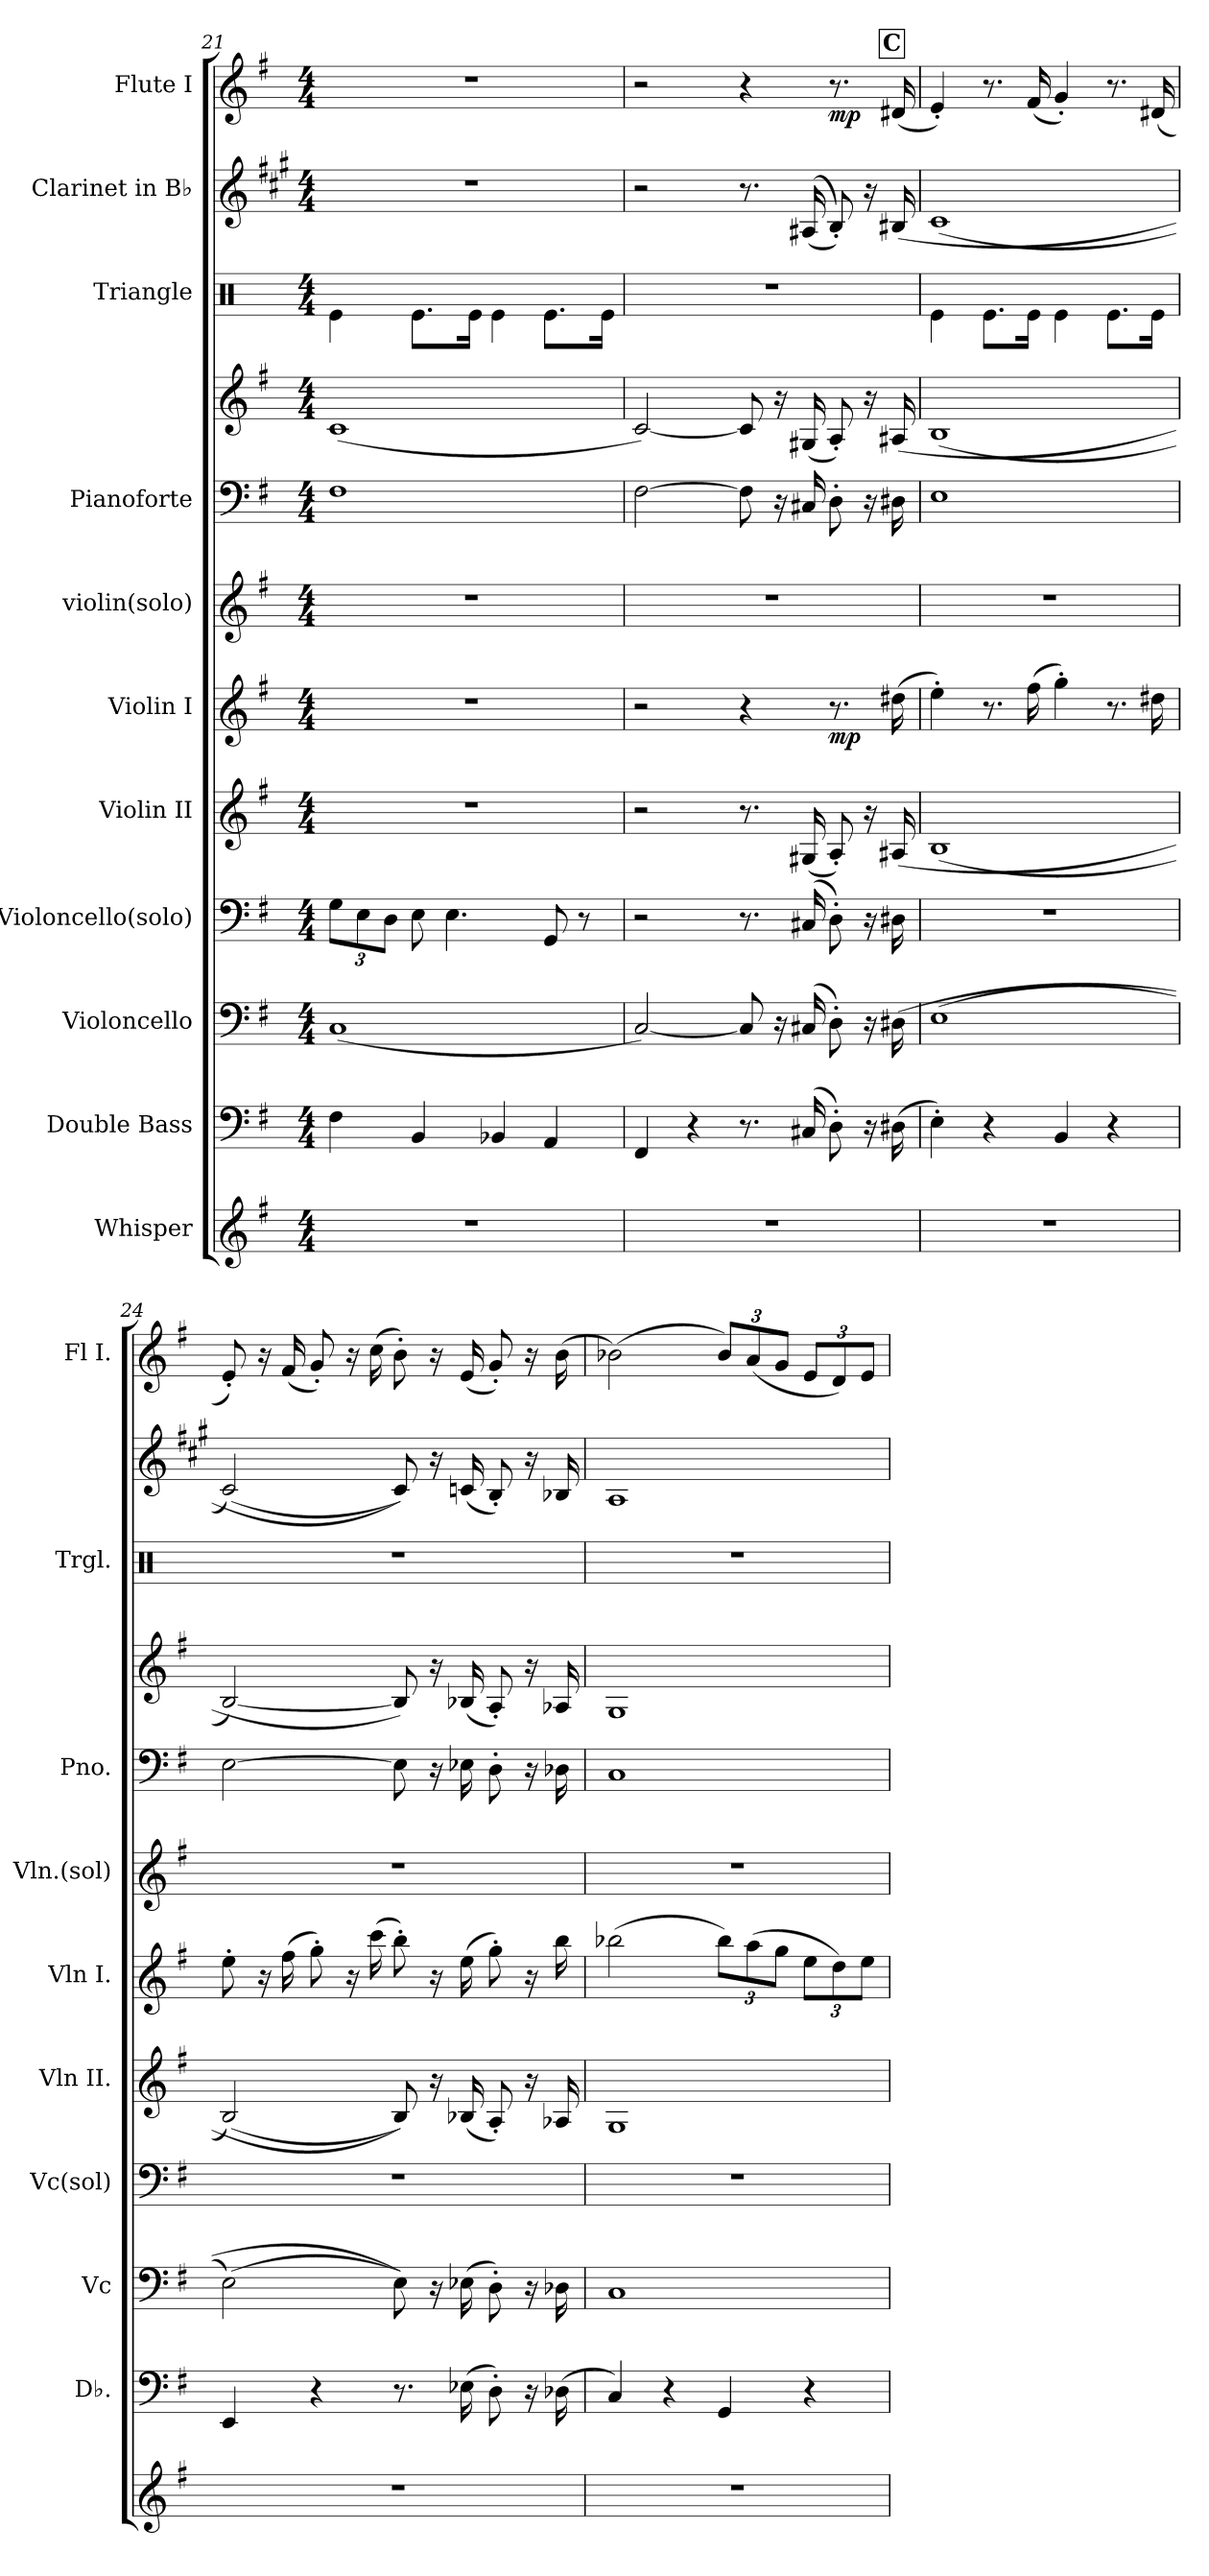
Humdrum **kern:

**kern	**kern	**kern	**kern	**kern	**kern	**dynam	**kern	**kern	**kern	**kern	**kern	**kern	**dynam
*part11	*part10	*part9	*part8	*part7	*part6	*part6	*part5	*part4	*part4	*part3	*part2	*part1	*part1
*staff12	*staff11	*staff10	*staff9	*staff8	*staff7	*staff7	*staff6	*staff5	*staff4	*staff3	*staff2	*staff1	*staff1
*I"Whisper	*I"Double Bass	*I"Violoncello	*I"Violoncello(solo)	*I"Violin II	*I"Violin I	*	*I"violin(solo)	*I"Pianoforte	*	*I"Triangle	*I"Clarinet in B♭	*I"Flute I	*
*	*I'Db.	*I'Vc	*I'Vc(sol)	*I'Vln II.	*I'Vln I.	*	*I'Vln.(sol)	*I'Pno.	*	*I'Trgl.	*	*I'Fl I.	*
*clefG2	*clefF4	*clefF4	*clefF4	*clefG2	*clefG2	*	*clefG2	*clefF4	*clefG2	*clefX	*clefG2	*clefG2	*
*	*ITrd7c12	*	*	*	*	*	*	*	*	*	*ITrd1c2	*	*
*k[f#]	*k[f#]	*k[f#]	*k[f#]	*k[f#]	*k[f#]	*	*k[f#]	*k[f#]	*k[f#]	*k[]	*k[f#]	*k[f#]	*
*M4/4	*M4/4	*M4/4	*M4/4	*M4/4	*M4/4	*	*M4/4	*M4/4	*M4/4	*M4/4	*M4/4	*M4/4	*
*	*	*	*Xbrackettup	*	*	*	*	*	*	*	*	*	*
=21	=21	=21	=21	=21	=21	=21	=21	=21	=21	=21	=21	=21	=21
1r	4FF#\	(1C	12G\L	1r	1r	.	1r	1F#	(1c	4Re\	1r	1r	.
.	.	.	12E\	.	.	.	.	.	.	.	.	.	.
.	.	.	12D\J	.	.	.	.	.	.	.	.	.	.
.	4BBB/	.	8E\	.	.	.	.	.	.	8.Re\L	.	.	.
.	.	.	4.E\	.	.	.	.	.	.	.	.	.	.
.	.	.	.	.	.	.	.	.	.	16Re\Jk	.	.	.
.	4BBB-X/	.	.	.	.	.	.	.	.	4Re\	.	.	.
.	4AAA/	.	8GG/	.	.	.	.	.	.	8.Re\L	.	.	.
.	.	.	8r	.	.	.	.	.	.	.	.	.	.
.	.	.	.	.	.	.	.	.	.	16Re\Jk	.	.	.
!!LO:PB:g=z
!!LO:REH:place=s1:a:B:fs=14:t=C:qo=3.75
=22	=22	=22	=22	=22	=22	=22	=22	=22	=22	=22	=22	=22	=22
1r	4FFF#/	[2C/)	2r	2r	2r	.	1r	[2F#\	[2c/)	1r	2r	2r	.
.	4r	.	.	.	.	.	.	.	.	.	.	.	.
.	8.r	8C/]	8.r	8.r	4r	.	.	8F#\]	8c/]	.	8.r	4r	.
.	.	16r	.	.	.	.	.	16r	16r	.	.	.	.
.	(16CC#X/	(16C#X/	(16C#X/	(16G#X/	.	.	.	16C#X/	(16G#X/	.	((16G#X/	.	.
!	!	!	!	!	!	!LO:DY:b	!	!	!	!	!	!	!LO:DY:b
.	8DD'\)	8D'\)	8D'\)	8A'/)	8.r	mp	.	8D'\	8A'/)	.	8A'/))	8.r	mp
.	16r	16r	16r	16r	.	.	.	16r	16r	.	16r	.	.
.	(16DD#X\	(16D#X\	16D#X\	(16A#X/	(16dd#X\	.	.	16D#X\	(16A#X/	.	(16A#X/	(16d#X/	.
=23	=23	=23	=23	=23	=23	=23	=23	=23	=23	=23	=23	=23	=23
1r	4EE'\)	(1E	1r	(1B	4ee'\)	.	1r	1E	(1B	4Re\	(1B	4e'/)	.
.	4r	.	.	.	8.r	.	.	.	.	8.Re\L	.	8.r	.
.	.	.	.	.	(16ff#\	.	.	.	.	16Re\Jk	.	(16f#/	.
.	4BBB/	.	.	.	4gg'\)	.	.	.	.	4Re\	.	4g'/)	.
.	4r	.	.	.	8.r	.	.	.	.	8.Re\L	.	8.r	.
.	.	.	.	.	16dd#X\	.	.	.	.	16Re\Jk	.	(16d#X/	.
!!LO:PB:g=z
=24	=24	=24	=24	=24	=24	=24	=24	=24	=24	=24	=24	=24	=24
1r	4EEE/	(2E\)	1r	(2B/)	8ee'\	.	1r	[2E\	[2B/)	1r	(2B/)	8e'/)	.
.	.	.	.	.	16r	.	.	.	.	.	.	16r	.
.	.	.	.	.	(16ff#\	.	.	.	.	.	.	(16f#/	.
.	4r	.	.	.	8gg'\)	.	.	.	.	.	.	8g'/)	.
.	.	.	.	.	16r	.	.	.	.	.	.	16r	.
.	.	.	.	.	(16ccc\	.	.	.	.	.	.	(16cc\	.
.	8.r	8E\))	.	8B/))	8bb'\)	.	.	8E\]	8B/])	.	8B/))	8b'\)	.
.	.	16r	.	16r	16r	.	.	16r	16r	.	16r	16r	.
.	(16EE-X\	(16E-X\	.	(16B-X/	(16ee\	.	.	16E-X\	(16B-X/	.	(16B-X/	(16e/	.
.	8DD'\)	8D'\)	.	8A'/)	8gg'\)	.	.	8D'\	8A'/)	.	8A'/)	8g'/)	.
.	16r	16r	.	16r	16r	.	.	16r	16r	.	16r	16r	.
.	(16DD-X\	16D-X\	.	16A-X/	16bb\	.	.	16D-X\	16A-X/	.	16A-X/	(16b\	.
=25	=25	=25	=25	=25	=25	=25	=25	=25	=25	=25	=25	=25	=25
1r	4CC/)	1C	1r	1G	(2bb-X\	.	1r	1C	1G	1r	1G	(2b-X\)	.
.	4r	.	.	.	.	.	.	.	.	.	.	.	.
*	*	*	*	*	*Xbrackettup	*	*	*	*	*	*	*Xbrackettup	*
.	4GGG/	.	.	.	12bb-\L)	.	.	.	.	.	.	12b-/L)	.
.	.	.	.	.	(12aa\	.	.	.	.	.	.	(12a/	.
.	.	.	.	.	12gg\J	.	.	.	.	.	.	12g/J	.
.	4r	.	.	.	12ee\L	.	.	.	.	.	.	12e/L	.
.	.	.	.	.	12dd\)	.	.	.	.	.	.	12d/)	.
.	.	.	.	.	12ee\J	.	.	.	.	.	.	12e/J	.
=	=	=	=	=	=	=	=	=	=	=	=	=	=
*-	*-	*-	*-	*-	*-	*-	*-	*-	*-	*-	*-	*-	*-
